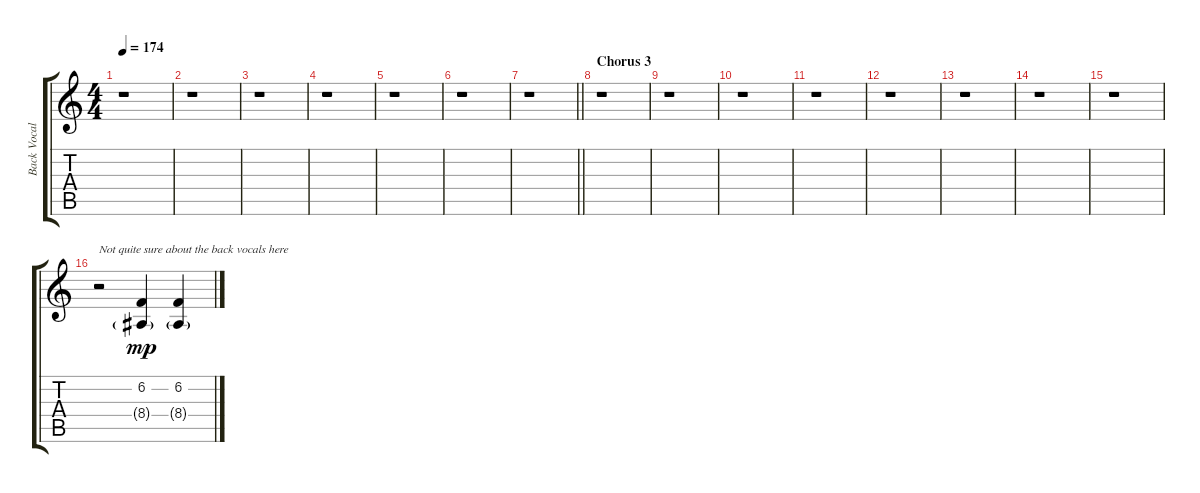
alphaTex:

\track ("Back Vocal" "Back Vocal") {instrument oboe}
\staff {score tabs}
\tuning (E4 B3 G3 D3 A2 E2) {hide}
\ts (4 4)
\tempo 174
\clef g2
\ks c
r.1{dy mp} |
r.1 |
r.1 |
r.1 |
r.1 |
r.1 |
\barLineRight lightlight
r.1 |
\section ("" "Chorus 3")
r.1 |
r.1 |
r.1 |
r.1 |
r.1 |
r.1 |
r.1 |
r.1 |
r.2{txt "Not quite sure about the back vocals here"} (6.2 8.4{g}).4 (6.2 8.4{g}).4
